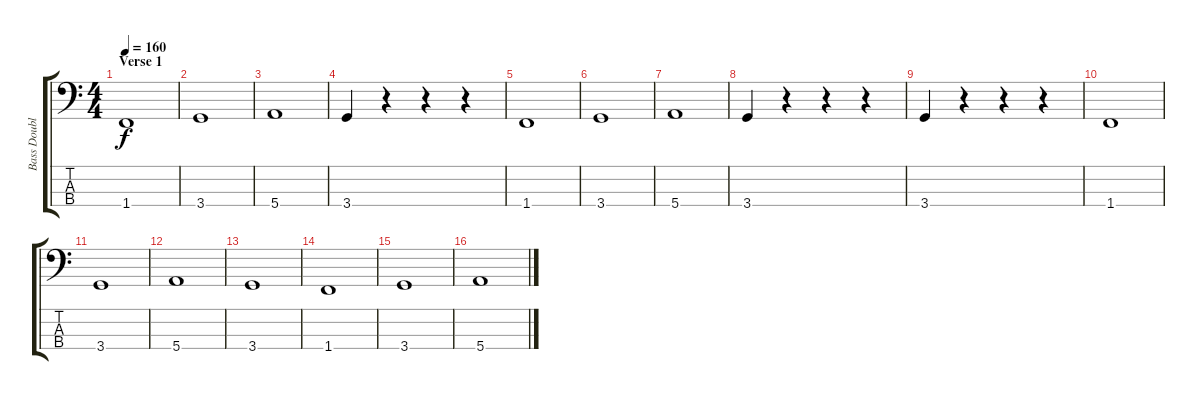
\track ("Bass Double" "Bass Doubl") {instrument slapbass2}
\staff {score tabs}
\tuning (G2 D2 A1 E1) {hide}
\ts (4 4)
\section ("" "Verse 1")
\tempo 160
\clef f4
\ks c
1.4.1{dy f} |
3.4.1 |
5.4.1 |
3.4.4 r.4 r.4 r.4 |
1.4.1 |
3.4.1 |
5.4.1 |
3.4.4 r.4 r.4 r.4 |
3.4.4 r.4 r.4 r.4 |
1.4.1 |
3.4.1 |
5.4.1 |
3.4.1 |
1.4.1 |
3.4.1 |
5.4.1
